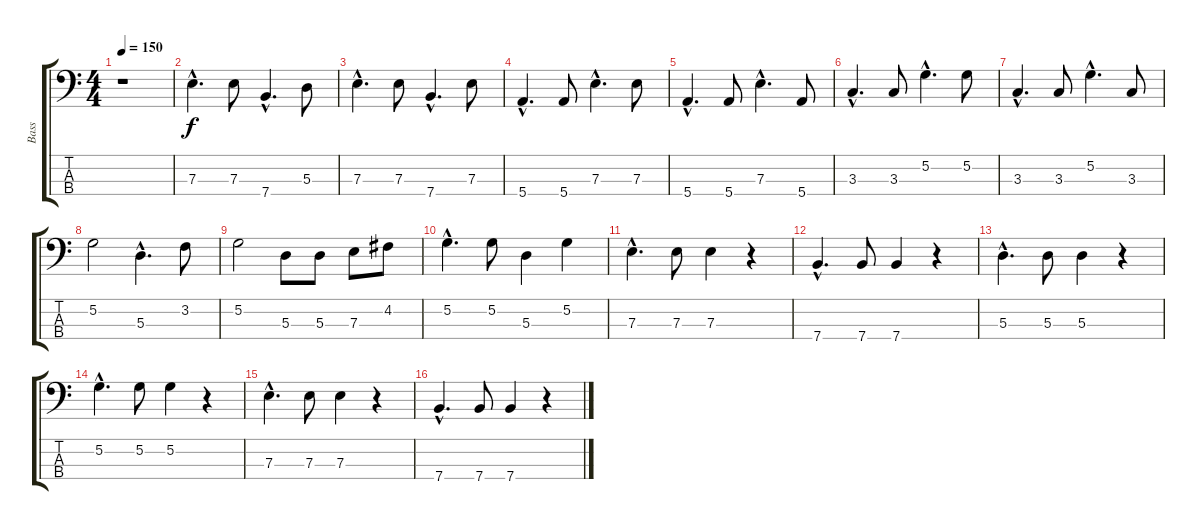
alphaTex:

\track ("Bass" "Bass") {instrument electricbassfinger}
\staff {score tabs}
\tuning (G2 D2 A1 E1) {hide}
\ts (4 4)
\tempo 150
\clef f4
\ks c
r.1{dy f instrument electricbassfinger} |
7.3{hac}.4{d} 7.3.8 7.4{hac}.4{d} 5.3.8 |
7.3{hac}.4{d} 7.3.8 7.4{hac}.4{d} 7.3.8 |
5.4{hac}.4{d} 5.4.8 7.3{hac}.4{d} 7.3.8 |
5.4{hac}.4{d} 5.4.8 7.3{hac}.4{d} 5.4.8 |
3.3{hac}.4{d} 3.3.8 5.2{hac}.4{d} 5.2.8 |
3.3{hac}.4{d} 3.3.8 5.2{hac}.4{d} 3.3.8 |
5.2.2 5.3{hac}.4{d} 3.2.8 |
5.2.2 5.3.8 5.3.8 7.3.8 4.2.8 |
5.2{hac}.4{d} 5.2.8 5.3.4 5.2.4 |
7.3{hac}.4{d} 7.3.8 7.3.4 r.4 |
7.4{hac}.4{d} 7.4.8 7.4.4 r.4 |
5.3{hac}.4{d} 5.3.8 5.3.4 r.4 |
5.2{hac}.4{d} 5.2.8 5.2.4 r.4 |
7.3{hac}.4{d} 7.3.8 7.3.4 r.4 |
7.4{hac}.4{d} 7.4.8 7.4.4 r.4
